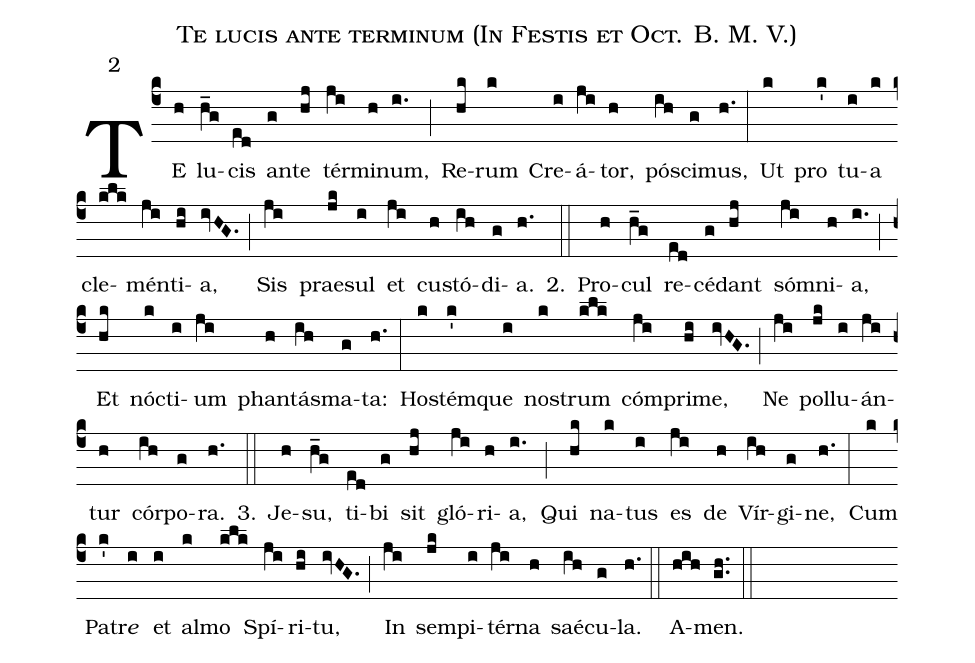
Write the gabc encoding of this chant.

name:Te lucis ante terminum (In Festis et Oct. B. M. V.);
mode:2;
annotation:2;
office-part:Hymni;
%%
(c4) TE(h) lu(h_g)cis(ed) an(g)te(hj) tér(ji)mi(h)num,(i.) (;) Re(hk)rum(k) Cre(i)á(ji)tor,(h) pó(ih)sci(g)mus,(h.) (:) Ut(k) pro(k') tu(i)a(k) cle(klk)mén(ji)ti(hi)a,(ivHG.) (;) Sis(ji) prae(jk)sul(i) et(ji) cu(h)stó(ih)di(g)a.(h.) 2.(::) Pro(h)cul(h_g) re(ed)cé(g)dant(hj) só(ji)mni(h)a,(i.) (;) Et(hk) nó(k)cti(i)um(ji) phan(h)tá(ih)sma(g)ta:(h.) (:) Ho(k)stém(k')que(i) no(k)strum(klk) cóm(ji)pri(hi)me,(ivHG.) (;) Ne(ji) pol(jk)lu(i)án(ji)tur(h) cór(ih)po(g)ra.(h.) 3.(::) Je(h)su,(h_g) ti(ed)bi(g) sit(hj) gló(ji)ri(h)a,(i.) (;) Qui(hk) na(k)tus(i) es(ji) de(h) Vír(ih)gi(g)ne,(h.) (:) Cum(k) Pa(k')tr<i>e</i>(i) et(i) al(k)mo(klk) Spí(ji)ri(hi)tu,(ivHG.) (;) In(ji) sem(jk)pi(i)tér(ji)na(h) saé(ih)cu(g)la.(h.) (::) A(hih)men.(gh..) (::)
